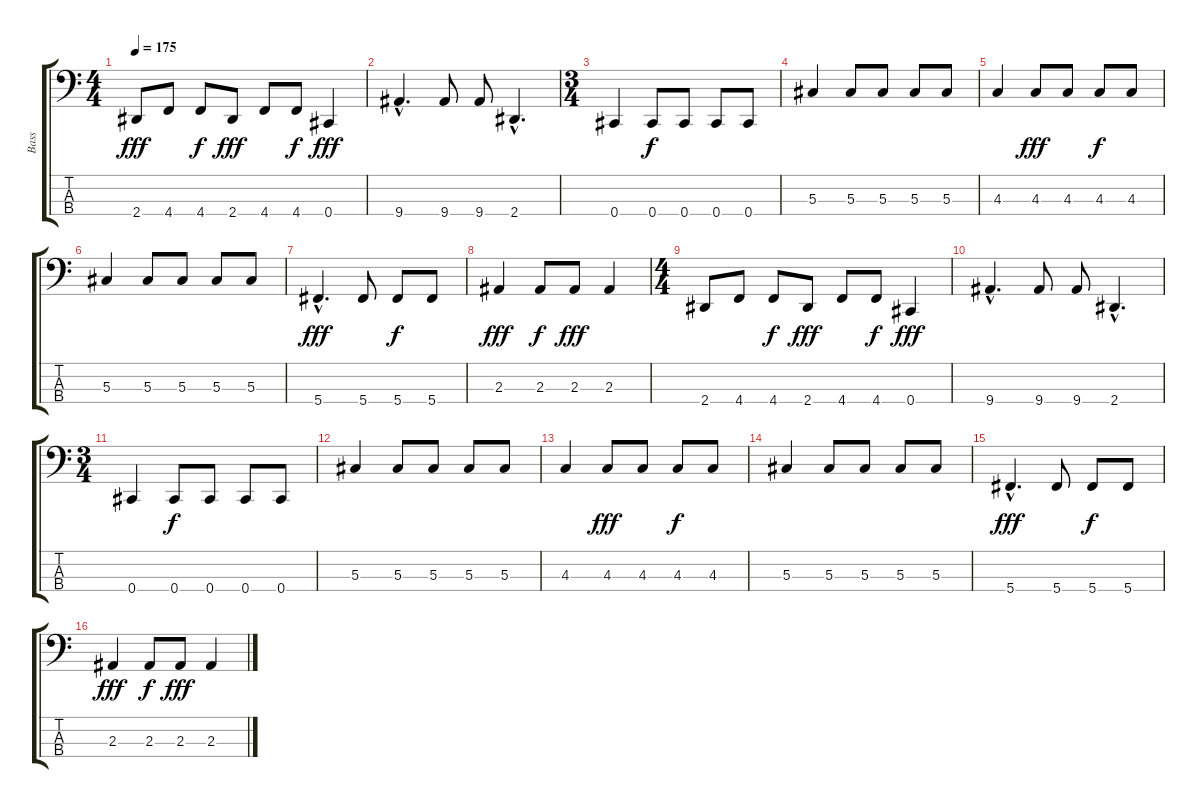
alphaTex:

\track ("Bass" "Bass") {instrument electricbasspick}
\staff {score tabs}
\tuning (Gb2 Db2 Ab1 Db1) {hide}
\ts (4 4)
\tempo 175
\clef f4
\ks c
2.4.8{dy fff} 4.4.8 4.4.8{dy f} 2.4.8{dy fff} 4.4.8 4.4.8{dy f} 0.4.4{dy fff} |
9.4{hac}.4{d} 9.4.8 9.4.8 2.4{hac}.4{d} |
\ts (3 4)
0.4.4 0.4.8{dy f} 0.4.8 0.4.8 0.4.8 |
5.3.4 5.3.8 5.3.8 5.3.8 5.3.8 |
4.3.4 4.3.8{dy fff} 4.3.8 4.3.8{dy f} 4.3.8 |
5.3.4 5.3.8 5.3.8 5.3.8 5.3.8 |
5.4{hac}.4{d dy fff} 5.4.8 5.4.8{dy f} 5.4.8 |
2.3.4{dy fff} 2.3.8{dy f} 2.3.8{dy fff} 2.3.4 |
\ts (4 4)
2.4.8 4.4.8 4.4.8{dy f} 2.4.8{dy fff} 4.4.8 4.4.8{dy f} 0.4.4{dy fff} |
9.4{hac}.4{d} 9.4.8 9.4.8 2.4{hac}.4{d} |
\ts (3 4)
0.4.4 0.4.8{dy f} 0.4.8 0.4.8 0.4.8 |
5.3.4 5.3.8 5.3.8 5.3.8 5.3.8 |
4.3.4 4.3.8{dy fff} 4.3.8 4.3.8{dy f} 4.3.8 |
5.3.4 5.3.8 5.3.8 5.3.8 5.3.8 |
5.4{hac}.4{d dy fff} 5.4.8 5.4.8{dy f} 5.4.8 |
2.3.4{dy fff} 2.3.8{dy f} 2.3.8{dy fff} 2.3.4
